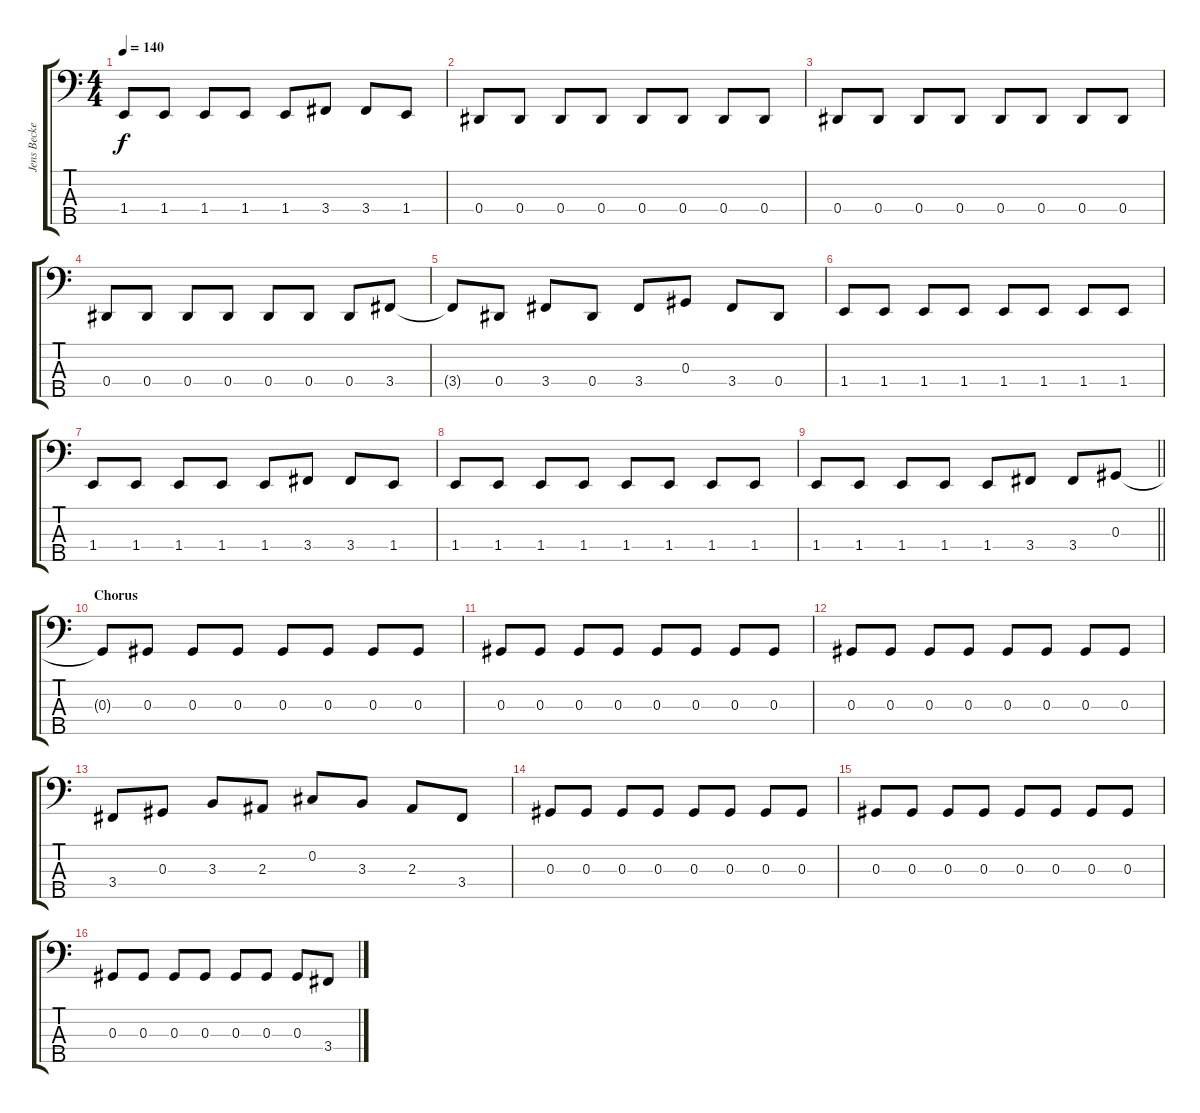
\track ("Jens Becker" "Jens Becke") {instrument electricbasspick}
\staff {score tabs}
\tuning (Gb2 Db2 Ab1 Eb1 Bb0) {hide}
\ts (4 4)
\tempo 140
\clef f4
\ks c
1.4.8{dy f} 1.4.8 1.4.8 1.4.8 1.4.8 3.4.8 3.4.8 1.4.8 |
0.4.8 0.4.8 0.4.8 0.4.8 0.4.8 0.4.8 0.4.8 0.4.8 |
0.4.8 0.4.8 0.4.8 0.4.8 0.4.8 0.4.8 0.4.8 0.4.8 |
0.4.8 0.4.8 0.4.8 0.4.8 0.4.8 0.4.8 0.4.8 3.4.8 |
3.4{t}.8 0.4.8 3.4.8 0.4.8 3.4.8 0.3.8 3.4.8 0.4.8 |
1.4.8 1.4.8 1.4.8 1.4.8 1.4.8 1.4.8 1.4.8 1.4.8 |
1.4.8 1.4.8 1.4.8 1.4.8 1.4.8 3.4.8 3.4.8 1.4.8 |
1.4.8 1.4.8 1.4.8 1.4.8 1.4.8 1.4.8 1.4.8 1.4.8 |
\barLineRight lightlight
1.4.8 1.4.8 1.4.8 1.4.8 1.4.8 3.4.8 3.4.8 0.3.8 |
\section ("" "Chorus")
0.3{t}.8 0.3.8 0.3.8 0.3.8 0.3.8 0.3.8 0.3.8 0.3.8 |
0.3.8 0.3.8 0.3.8 0.3.8 0.3.8 0.3.8 0.3.8 0.3.8 |
0.3.8 0.3.8 0.3.8 0.3.8 0.3.8 0.3.8 0.3.8 0.3.8 |
3.4.8 0.3.8 3.3.8 2.3.8 0.2.8 3.3.8 2.3.8 3.4.8 |
0.3.8 0.3.8 0.3.8 0.3.8 0.3.8 0.3.8 0.3.8 0.3.8 |
0.3.8 0.3.8 0.3.8 0.3.8 0.3.8 0.3.8 0.3.8 0.3.8 |
0.3.8 0.3.8 0.3.8 0.3.8 0.3.8 0.3.8 0.3.8 3.4.8
